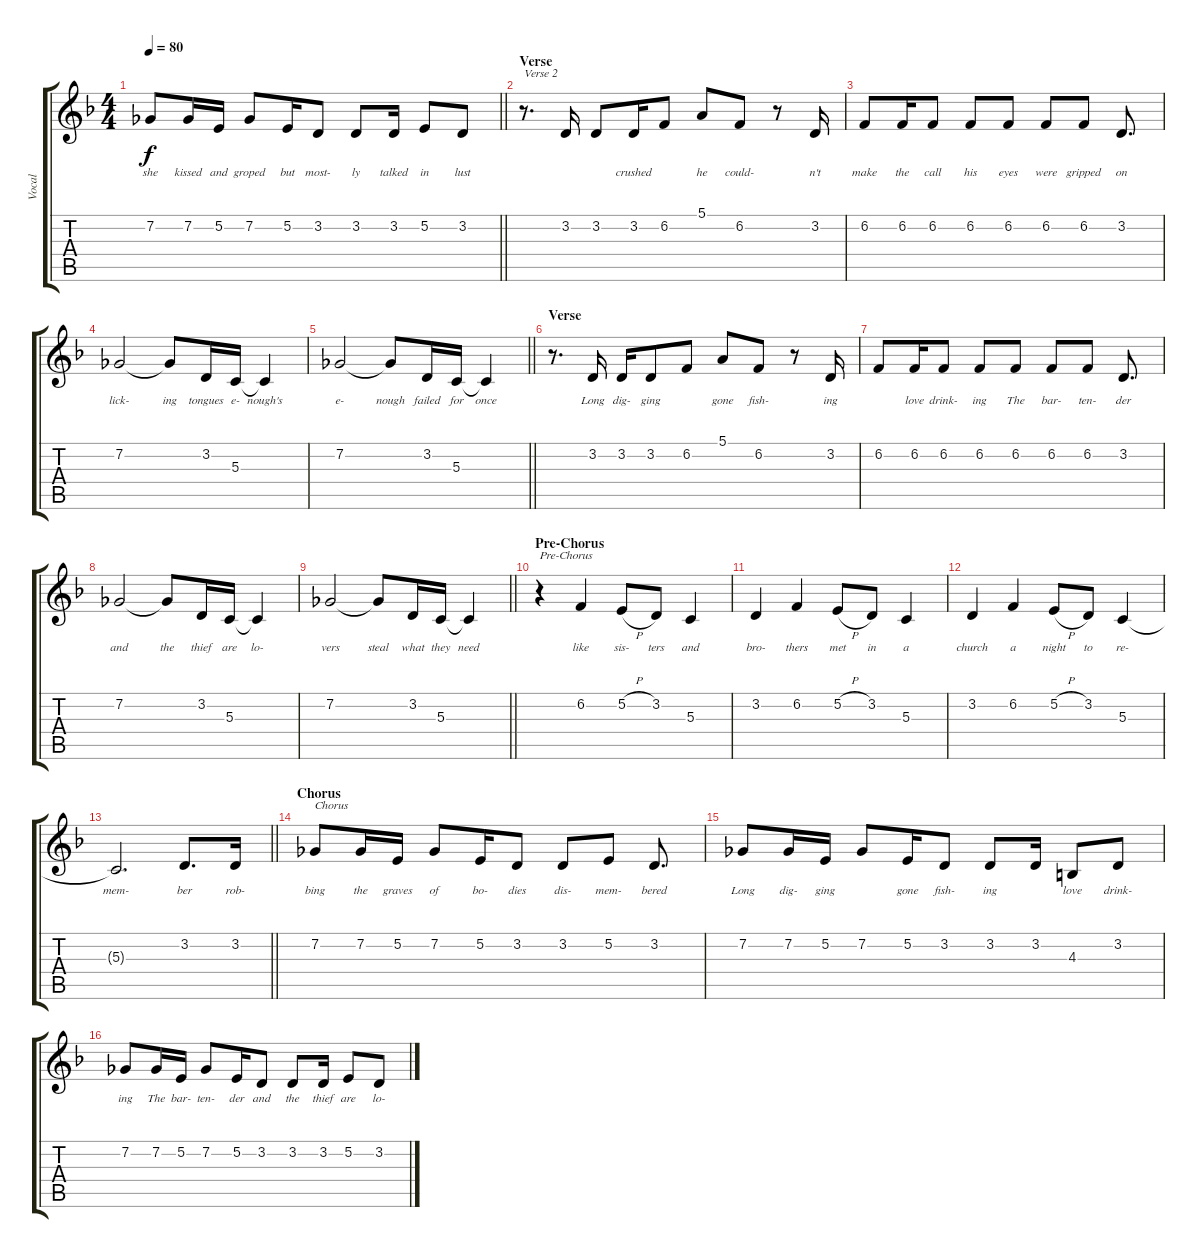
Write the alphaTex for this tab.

\track ("Vocal" "Vocal") {instrument englishhorn}
\staff {score tabs}
\tuning (E4 B3 G3 D3 A2 E2) {hide}
\ts (4 4)
\tempo 80
\clef g2
\barLineRight lightlight
\ks f
7.2.8{lyrics (0 "she") lyrics (1 "") lyrics (2 "") lyrics (3 "") lyrics (4 "") dy f} 7.2.16{lyrics (0 "kissed") lyrics (1 "") lyrics (2 "") lyrics (3 "") lyrics (4 "")} 5.2.16{lyrics (0 "and") lyrics (1 "") lyrics (2 "") lyrics (3 "") lyrics (4 "")} 7.2.8{lyrics (0 "groped") lyrics (1 "") lyrics (2 "") lyrics (3 "") lyrics (4 "")} 5.2.16{lyrics (0 "but") lyrics (1 "") lyrics (2 "") lyrics (3 "") lyrics (4 "")} 3.2.8{lyrics (0 "most-") lyrics (1 "") lyrics (2 "") lyrics (3 "") lyrics (4 "")} 3.2.8{lyrics (0 "ly") lyrics (1 "") lyrics (2 "") lyrics (3 "") lyrics (4 "")} 3.2.16{lyrics (0 "talked") lyrics (1 "") lyrics (2 "") lyrics (3 "") lyrics (4 "")} 5.2.8{lyrics (0 "in") lyrics (1 "") lyrics (2 "") lyrics (3 "") lyrics (4 "")} 3.2.8{lyrics (0 "lust") lyrics (1 "") lyrics (2 "") lyrics (3 "") lyrics (4 "")} |
\section ("" "Verse")
r.8{d txt "Verse 2"} 3.2.16{lyrics (0 "") lyrics (1 "") lyrics (2 "") lyrics (3 "") lyrics (4 "")} 3.2.8{lyrics (0 "") lyrics (1 "") lyrics (2 "") lyrics (3 "") lyrics (4 "")} 3.2.16{lyrics (0 "crushed") lyrics (1 "") lyrics (2 "") lyrics (3 "") lyrics (4 "")} 6.2.8{lyrics (0 "") lyrics (1 "") lyrics (2 "") lyrics (3 "") lyrics (4 "")} 5.1.8{lyrics (0 "he") lyrics (1 "") lyrics (2 "") lyrics (3 "") lyrics (4 "")} 6.2.8{lyrics (0 "could-") lyrics (1 "") lyrics (2 "") lyrics (3 "") lyrics (4 "")} r.8 3.2.16{lyrics (0 "n't") lyrics (1 "") lyrics (2 "") lyrics (3 "") lyrics (4 "")} |
6.2.8{lyrics (0 "make") lyrics (1 "") lyrics (2 "") lyrics (3 "") lyrics (4 "")} 6.2.16{lyrics (0 "the") lyrics (1 "") lyrics (2 "") lyrics (3 "") lyrics (4 "")} 6.2.8{lyrics (0 "call") lyrics (1 "") lyrics (2 "") lyrics (3 "") lyrics (4 "")} 6.2.8{lyrics (0 "his") lyrics (1 "") lyrics (2 "") lyrics (3 "") lyrics (4 "")} 6.2.8{lyrics (0 "eyes") lyrics (1 "") lyrics (2 "") lyrics (3 "") lyrics (4 "")} 6.2.8{lyrics (0 "were") lyrics (1 "") lyrics (2 "") lyrics (3 "") lyrics (4 "")} 6.2.8{lyrics (0 "gripped") lyrics (1 "") lyrics (2 "") lyrics (3 "") lyrics (4 "")} 3.2.8{d lyrics (0 "on") lyrics (1 "") lyrics (2 "") lyrics (3 "") lyrics (4 "")} |
7.2.2{lyrics (0 "lick-") lyrics (1 "") lyrics (2 "") lyrics (3 "") lyrics (4 "")} 7.2{t}.8{lyrics (0 "ing") lyrics (1 "") lyrics (2 "") lyrics (3 "") lyrics (4 "")} 3.2.16{lyrics (0 "tongues") lyrics (1 "") lyrics (2 "") lyrics (3 "") lyrics (4 "")} 5.3.16{lyrics (0 "e-") lyrics (1 "") lyrics (2 "") lyrics (3 "") lyrics (4 "")} 5.3{t}.4{lyrics (0 "nough's") lyrics (1 "") lyrics (2 "") lyrics (3 "") lyrics (4 "")} |
\barLineRight lightlight
7.2.2{lyrics (0 "e-") lyrics (1 "") lyrics (2 "") lyrics (3 "") lyrics (4 "")} 7.2{t}.8{lyrics (0 "nough") lyrics (1 "") lyrics (2 "") lyrics (3 "") lyrics (4 "")} 3.2.16{lyrics (0 "failed") lyrics (1 "") lyrics (2 "") lyrics (3 "") lyrics (4 "")} 5.3.16{lyrics (0 "for") lyrics (1 "") lyrics (2 "") lyrics (3 "") lyrics (4 "")} 5.3{t}.4{lyrics (0 "once") lyrics (1 "") lyrics (2 "") lyrics (3 "") lyrics (4 "")} |
\section ("" "Verse")
r.8{d} 3.2.16{lyrics (0 "Long") lyrics (1 "") lyrics (2 "") lyrics (3 "") lyrics (4 "")} 3.2.16{lyrics (0 "dig-") lyrics (1 "") lyrics (2 "") lyrics (3 "") lyrics (4 "")} 3.2.8{lyrics (0 "ging") lyrics (1 "") lyrics (2 "") lyrics (3 "") lyrics (4 "")} 6.2.8{lyrics (0 "") lyrics (1 "") lyrics (2 "") lyrics (3 "") lyrics (4 "")} 5.1.8{lyrics (0 "gone") lyrics (1 "") lyrics (2 "") lyrics (3 "") lyrics (4 "")} 6.2.8{lyrics (0 "fish-") lyrics (1 "") lyrics (2 "") lyrics (3 "") lyrics (4 "")} r.8 3.2.16{lyrics (0 "ing") lyrics (1 "") lyrics (2 "") lyrics (3 "") lyrics (4 "")} |
6.2.8{lyrics (0 "") lyrics (1 "") lyrics (2 "") lyrics (3 "") lyrics (4 "")} 6.2.16{lyrics (0 "love") lyrics (1 "") lyrics (2 "") lyrics (3 "") lyrics (4 "")} 6.2.8{lyrics (0 "drink-") lyrics (1 "") lyrics (2 "") lyrics (3 "") lyrics (4 "")} 6.2.8{lyrics (0 "ing") lyrics (1 "") lyrics (2 "") lyrics (3 "") lyrics (4 "")} 6.2.8{lyrics (0 "The") lyrics (1 "") lyrics (2 "") lyrics (3 "") lyrics (4 "")} 6.2.8{lyrics (0 "bar-") lyrics (1 "") lyrics (2 "") lyrics (3 "") lyrics (4 "")} 6.2.8{lyrics (0 "ten-") lyrics (1 "") lyrics (2 "") lyrics (3 "") lyrics (4 "")} 3.2.8{d lyrics (0 "der") lyrics (1 "") lyrics (2 "") lyrics (3 "") lyrics (4 "")} |
7.2.2{lyrics (0 "and") lyrics (1 "") lyrics (2 "") lyrics (3 "") lyrics (4 "")} 7.2{t}.8{lyrics (0 "the") lyrics (1 "") lyrics (2 "") lyrics (3 "") lyrics (4 "")} 3.2.16{lyrics (0 "thief") lyrics (1 "") lyrics (2 "") lyrics (3 "") lyrics (4 "")} 5.3.16{lyrics (0 "are") lyrics (1 "") lyrics (2 "") lyrics (3 "") lyrics (4 "")} 5.3{t}.4{lyrics (0 "lo-") lyrics (1 "") lyrics (2 "") lyrics (3 "") lyrics (4 "")} |
\barLineRight lightlight
7.2.2{lyrics (0 "vers") lyrics (1 "") lyrics (2 "") lyrics (3 "") lyrics (4 "")} 7.2{t}.8{lyrics (0 "steal") lyrics (1 "") lyrics (2 "") lyrics (3 "") lyrics (4 "")} 3.2.16{lyrics (0 "what") lyrics (1 "") lyrics (2 "") lyrics (3 "") lyrics (4 "")} 5.3.16{lyrics (0 "they") lyrics (1 "") lyrics (2 "") lyrics (3 "") lyrics (4 "")} 5.3{t}.4{lyrics (0 "need") lyrics (1 "") lyrics (2 "") lyrics (3 "") lyrics (4 "")} |
\section ("" "Pre-Chorus")
r.4{txt "Pre-Chorus"} 6.2.4{lyrics (0 "like") lyrics (1 "") lyrics (2 "") lyrics (3 "") lyrics (4 "")} 5.2{h}.8{lyrics (0 "sis-") lyrics (1 "") lyrics (2 "") lyrics (3 "") lyrics (4 "")} 3.2.8{lyrics (0 "ters") lyrics (1 "") lyrics (2 "") lyrics (3 "") lyrics (4 "")} 5.3.4{lyrics (0 "and") lyrics (1 "") lyrics (2 "") lyrics (3 "") lyrics (4 "")} |
3.2.4{lyrics (0 "bro-") lyrics (1 "") lyrics (2 "") lyrics (3 "") lyrics (4 "")} 6.2.4{lyrics (0 "thers") lyrics (1 "") lyrics (2 "") lyrics (3 "") lyrics (4 "")} 5.2{h}.8{lyrics (0 "met") lyrics (1 "") lyrics (2 "") lyrics (3 "") lyrics (4 "")} 3.2.8{lyrics (0 "in") lyrics (1 "") lyrics (2 "") lyrics (3 "") lyrics (4 "")} 5.3.4{lyrics (0 "a") lyrics (1 "") lyrics (2 "") lyrics (3 "") lyrics (4 "")} |
3.2.4{lyrics (0 "church") lyrics (1 "") lyrics (2 "") lyrics (3 "") lyrics (4 "")} 6.2.4{lyrics (0 "a") lyrics (1 "") lyrics (2 "") lyrics (3 "") lyrics (4 "")} 5.2{h}.8{lyrics (0 "night") lyrics (1 "") lyrics (2 "") lyrics (3 "") lyrics (4 "")} 3.2.8{lyrics (0 "to") lyrics (1 "") lyrics (2 "") lyrics (3 "") lyrics (4 "")} 5.3.4{lyrics (0 "re-") lyrics (1 "") lyrics (2 "") lyrics (3 "") lyrics (4 "")} |
\barLineRight lightlight
5.3{t}.2{d lyrics (0 "mem-") lyrics (1 "") lyrics (2 "") lyrics (3 "") lyrics (4 "")} 3.2.8{d lyrics (0 "ber") lyrics (1 "") lyrics (2 "") lyrics (3 "") lyrics (4 "")} 3.2.16{lyrics (0 "rob-") lyrics (1 "") lyrics (2 "") lyrics (3 "") lyrics (4 "")} |
\section ("" "Chorus")
7.2.8{txt "Chorus" lyrics (0 "bing") lyrics (1 "") lyrics (2 "") lyrics (3 "") lyrics (4 "")} 7.2.16{lyrics (0 "the") lyrics (1 "") lyrics (2 "") lyrics (3 "") lyrics (4 "")} 5.2.16{lyrics (0 "graves") lyrics (1 "") lyrics (2 "") lyrics (3 "") lyrics (4 "")} 7.2.8{lyrics (0 "of") lyrics (1 "") lyrics (2 "") lyrics (3 "") lyrics (4 "")} 5.2.16{lyrics (0 "bo-") lyrics (1 "") lyrics (2 "") lyrics (3 "") lyrics (4 "")} 3.2.8{lyrics (0 "dies") lyrics (1 "") lyrics (2 "") lyrics (3 "") lyrics (4 "")} 3.2.8{lyrics (0 "dis-") lyrics (1 "") lyrics (2 "") lyrics (3 "") lyrics (4 "")} 5.2.8{lyrics (0 "mem-") lyrics (1 "") lyrics (2 "") lyrics (3 "") lyrics (4 "")} 3.2.8{d lyrics (0 "bered") lyrics (1 "") lyrics (2 "") lyrics (3 "") lyrics (4 "")} |
7.2.8{lyrics (0 "Long") lyrics (1 "") lyrics (2 "") lyrics (3 "") lyrics (4 "")} 7.2.16{lyrics (0 "dig-") lyrics (1 "") lyrics (2 "") lyrics (3 "") lyrics (4 "")} 5.2.16{lyrics (0 "ging") lyrics (1 "") lyrics (2 "") lyrics (3 "") lyrics (4 "")} 7.2.8{lyrics (0 "") lyrics (1 "") lyrics (2 "") lyrics (3 "") lyrics (4 "")} 5.2.16{lyrics (0 "gone") lyrics (1 "") lyrics (2 "") lyrics (3 "") lyrics (4 "")} 3.2.8{lyrics (0 "fish-") lyrics (1 "") lyrics (2 "") lyrics (3 "") lyrics (4 "")} 3.2.8{lyrics (0 "ing") lyrics (1 "") lyrics (2 "") lyrics (3 "") lyrics (4 "")} 3.2.16{lyrics (0 "") lyrics (1 "") lyrics (2 "") lyrics (3 "") lyrics (4 "")} 4.3.8{lyrics (0 "love") lyrics (1 "") lyrics (2 "") lyrics (3 "") lyrics (4 "")} 3.2.8{lyrics (0 "drink-") lyrics (1 "") lyrics (2 "") lyrics (3 "") lyrics (4 "")} |
7.2.8{lyrics (0 "ing") lyrics (1 "") lyrics (2 "") lyrics (3 "") lyrics (4 "")} 7.2.16{lyrics (0 "The") lyrics (1 "") lyrics (2 "") lyrics (3 "") lyrics (4 "")} 5.2.16{lyrics (0 "bar-") lyrics (1 "") lyrics (2 "") lyrics (3 "") lyrics (4 "")} 7.2.8{lyrics (0 "ten-") lyrics (1 "") lyrics (2 "") lyrics (3 "") lyrics (4 "")} 5.2.16{lyrics (0 "der") lyrics (1 "") lyrics (2 "") lyrics (3 "") lyrics (4 "")} 3.2.8{lyrics (0 "and") lyrics (1 "") lyrics (2 "") lyrics (3 "") lyrics (4 "")} 3.2.8{lyrics (0 "the") lyrics (1 "") lyrics (2 "") lyrics (3 "") lyrics (4 "")} 3.2.16{lyrics (0 "thief") lyrics (1 "") lyrics (2 "") lyrics (3 "") lyrics (4 "")} 5.2.8{lyrics (0 "are") lyrics (1 "") lyrics (2 "") lyrics (3 "") lyrics (4 "")} 3.2.8{lyrics (0 "lo-") lyrics (1 "") lyrics (2 "") lyrics (3 "") lyrics (4 "")}
